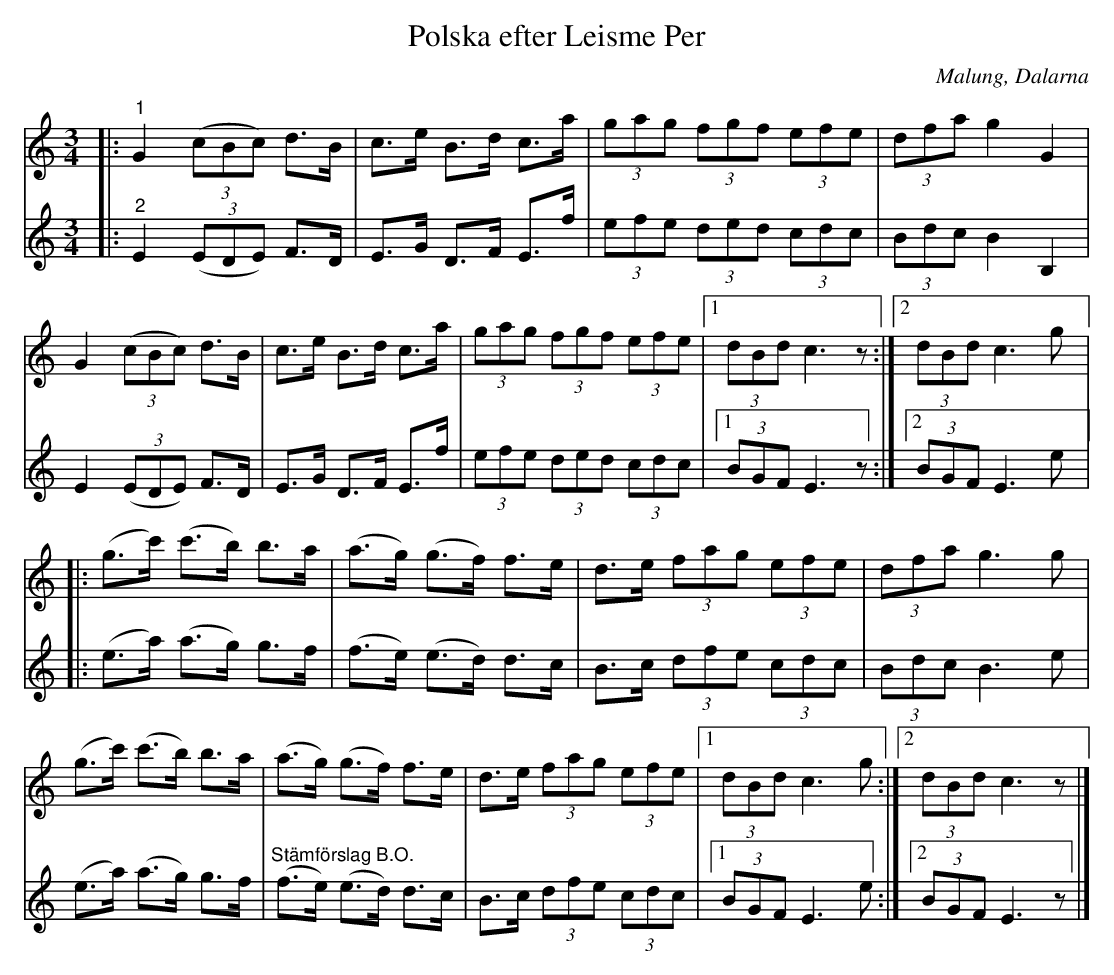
X:1
T:Polska efter Leisme Per
O:Malung, Dalarna
L:1/8
M:3/4
K:C
V:1
|:"^1" G2 (3(cBc) d>B | c>e B>d c>a | (3gag (3fgf (3efe | (3dfa g2 G2 |
G2 (3(cBc) d>B | c>e B>d c>a | (3gag (3fgf (3efe |1 (3dBd c3 z :|2 (3dBd c3 g |:
(g>c') (c'>b) b>a | (a>g) (g>f) f>e | d>e (3fag (3efe | (3dfa g3 g |
(g>c') (c'>b) b>a | (a>g) (g>f) f>e | d>e (3fag (3efe |1 (3dBd c3 g :|2 (3dBd c3 z |]
V:2
|:"^2" E2 (3(EDE) F>D | E>G D>F E>f | (3efe (3ded (3cdc | (3Bdc B2 B,2 |
E2 (3(EDE) F>D | E>G D>F E>f | (3efe (3ded (3cdc |1 (3BGF E3 z :|2 (3BGF E3 e |:
(e>a) (a>g) g>f | (f>e) (e>d) d>c | B>c (3dfe (3cdc | (3Bdc B3 e |
(e>a) (a>g) g>f | "^Stämförslag B.O."(f>e)  (e>d) d>c | B>c (3dfe (3cdc |1 (3BGF E3 e :|2 (3BGF E3 z |]
